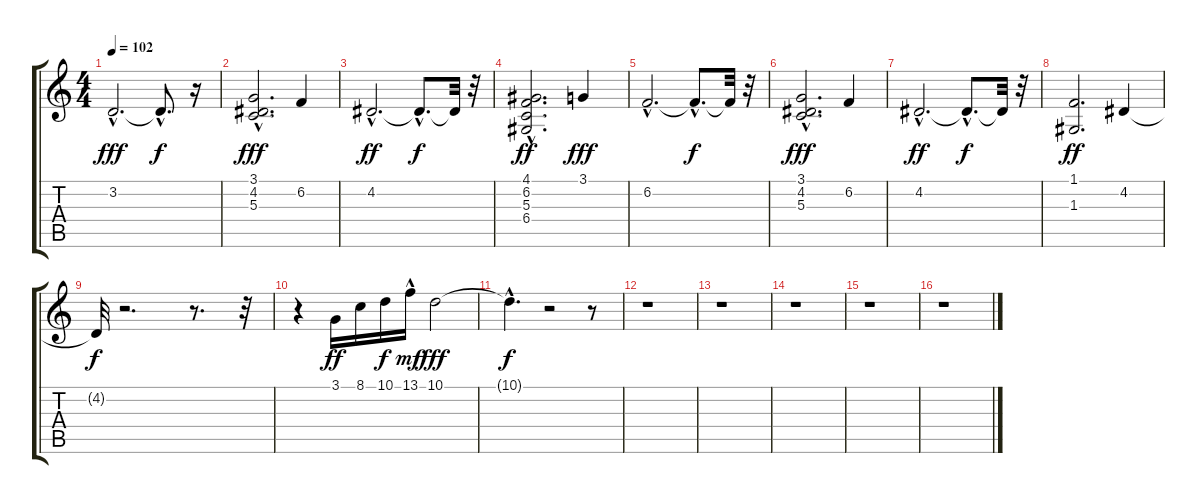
\track "" {instrument synthvoice}
\staff {score tabs}
\tuning (E4 B3 G3 D3 A2 E2) {hide}
\ts (4 4)
\tempo 102
\clef g2
\ks c
3.2{hac}.2{d dy fff} 3.2{hac t}.8{d dy f} r.16 |
(3.1 4.2{hac} 5.3).2{d dy fff} 6.2.4 |
4.2{hac}.2{d dy ff} 4.2{hac t}.8{d dy f} 4.2{t}.32 r.32 |
(4.1 6.2{hac} 5.3 6.4).2{d dy ff} 3.1.4{dy fff} |
6.2{hac}.2{d} 6.2{hac t}.8{d dy f} 6.2{t}.32 r.32 |
(3.1 4.2{hac} 5.3).2{d dy fff} 6.2.4 |
4.2{hac}.2{d dy ff} 4.2{hac t}.8{d dy f} 4.2{t}.32 r.32 |
(1.1 1.3).2{d dy ff} 4.2.4 |
4.2{t}.32{dy f} r.2{d} r.8{d} r.32 |
r.4 3.1.16{dy ff} 8.1.16 10.1.16{dy f} 13.1{hac}.16{dy mf} 10.1.2{dy fff} |
10.1{hac t}.4{d dy f} r.2 r.8 |
r.1 |
r.1 |
r.1 |
r.1 |
r.1
